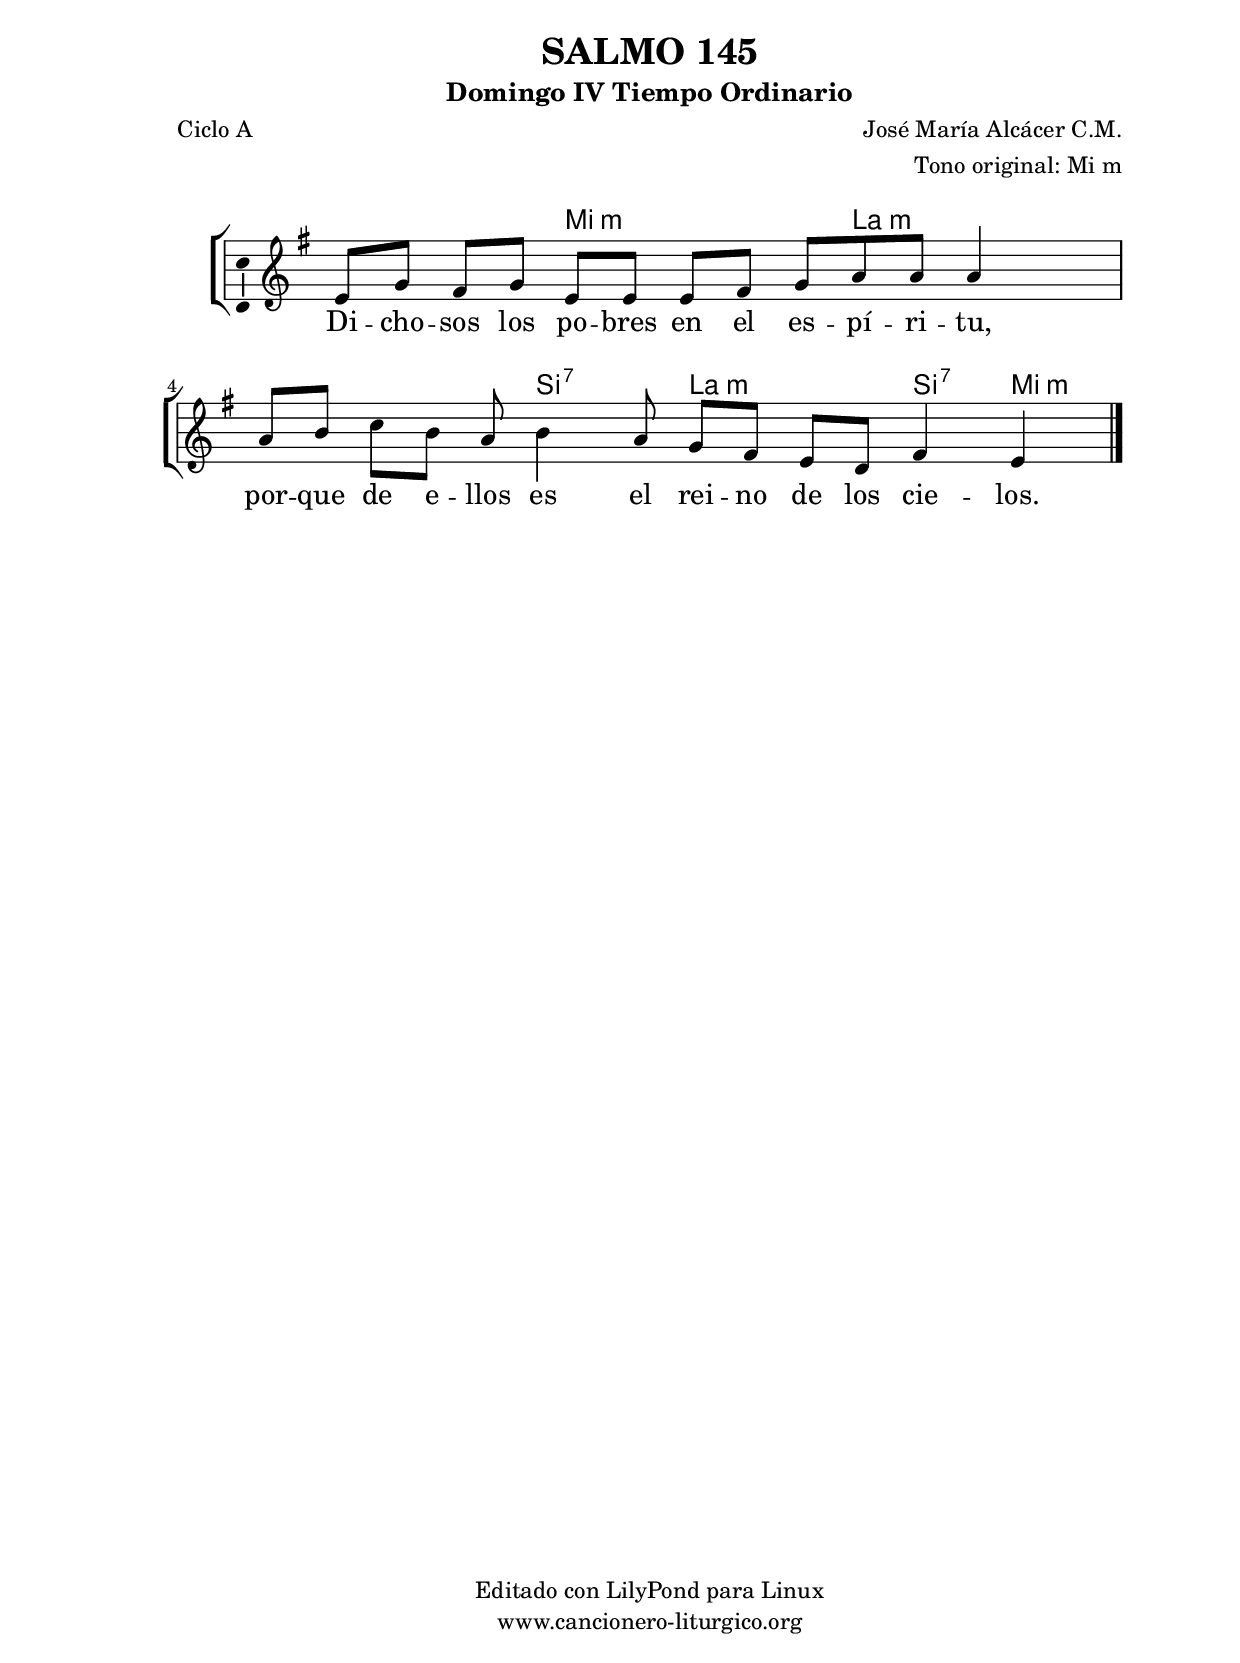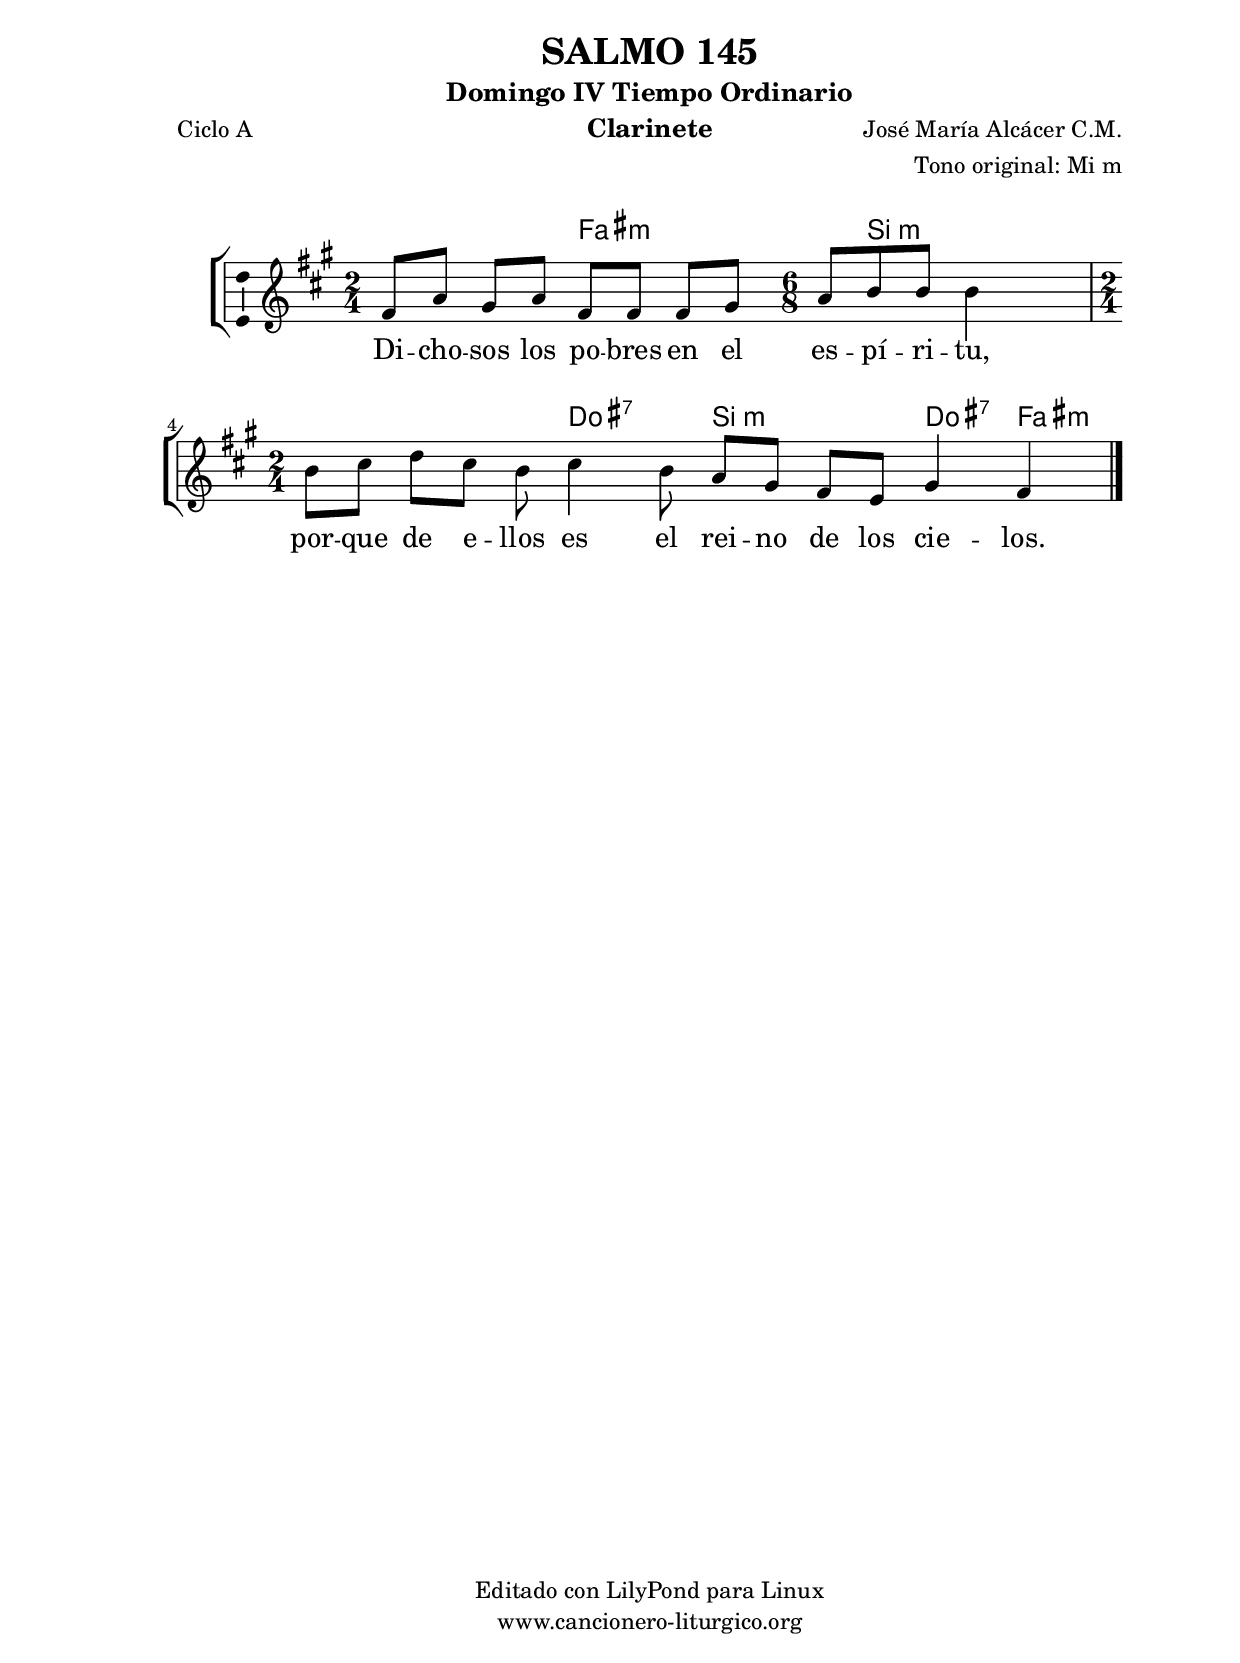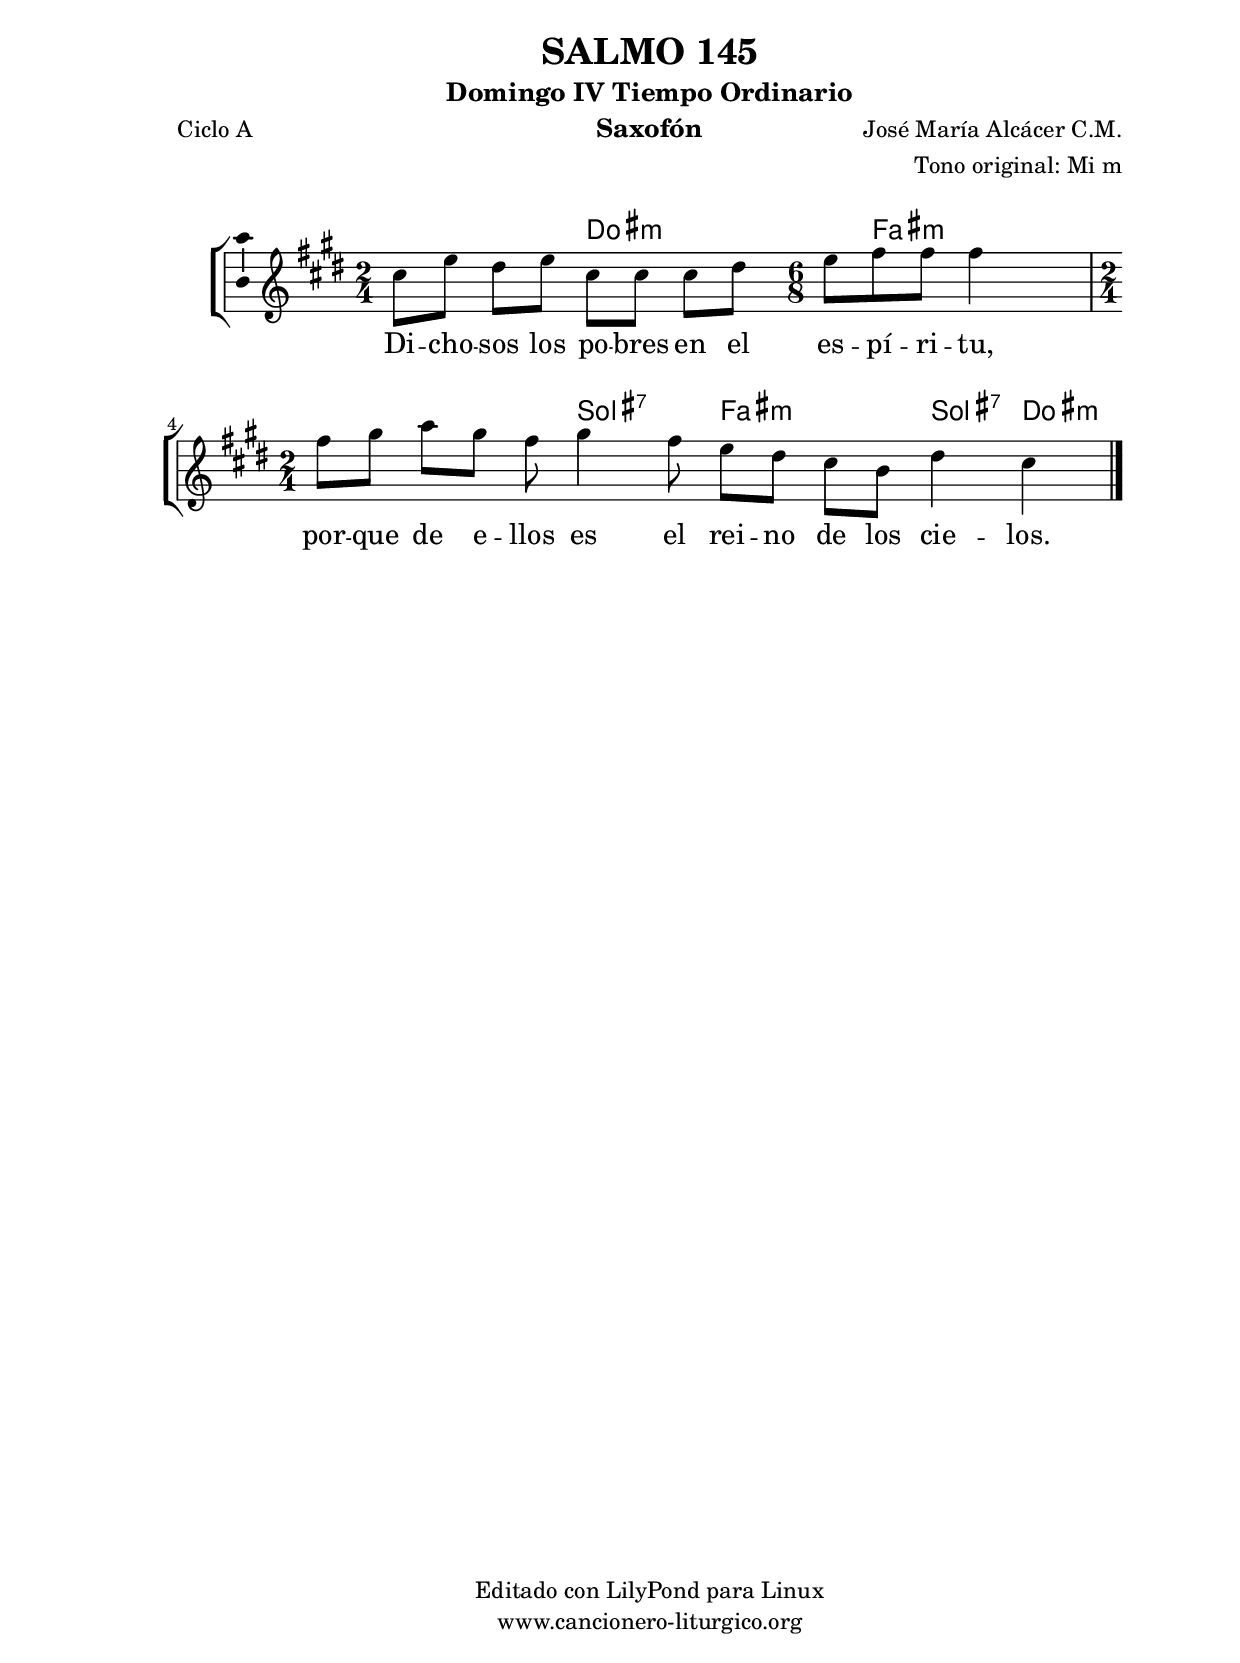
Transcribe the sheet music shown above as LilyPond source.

%
%para convertir .midi en .wav:
%timidity filename.midi -Ow -o finename.wav
%
%
%Para convertir de .wav a .mp3:
%lame -h -m j filename.wav
%
%
%para escuchar el midi:
%timidity nombrefichero.midi
%


%versión de lilypond para la que se ha escrito esta partitura:
\version "2.16.0"

	%Tamaño papel
	#(set-default-paper-size "a4")
	%Tamaño partitura
	#(set-global-staff-size 20)
	%No responde al pulsar sobre una nota
	#(ly:set-option 'point-and-click #f)

%parámetros del encabezamiento:
\header {
	title = "SALMO 145"
	subtitle = "Domingo IV Tiempo Ordinario"
	composer = "José María Alcácer C.M."
	poet = "Ciclo A"
	meter = ""
	arranger = "Tono original: Mi m"
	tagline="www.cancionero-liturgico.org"
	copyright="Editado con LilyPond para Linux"
	tiempo = "Ordinario"
	usos = "Salmo"
	letra = "Dichosos los pobres en el espíritu, porque de ellos es el reino de los cielos."
	}

%parámetros asociados al papel:
\paper  {
	oddHeaderMarkup = \markup {\fill-line { \on-the-fly #not-first-page \fromproperty #'header:title \on-the-fly #not-first-page \fromproperty #'header:composer }}
	evenHeaderMarkup = \markup {\fill-line { \fromproperty #'header:composer \fromproperty #'header:title }}
	#(set-paper-size "a4")
	print-page-number = ##f
	first-page-number = 1
	print-first-page-number = ##f
%	head-separation = 3.0 \cm
	top-margin = 2.0 \cm
	bottom-margin = 0.5\cm
%%%	bottom-margin = -1.0\cm
	left-margin = 3.0 \cm
	line-width = 16.0 \cm 
	indent = 8\mm
	interscoreline = 2.\mm
	between-system-space = 15\mm
%	para que las partituras no llenen la hoja:
	ragged-bottom = ##t
%	idem para la última hoja:
	ragged-last-bottom = ##f
%	para que las partituras llenen el ancho del papel:
	ragged-last = ##f
	after-title-space = 2.5 \cm
%page-count=1
%system-count=8

	%Flexible Vertical Spacing
%	markup-markup-spacing =
%	#'((basic-distance . 15) (minimum-distance . 15) (padding . 3))
	markup-system-spacing =
	#'((basic-distance . 15) (minimum-distance . 15) (padding . 3))
	system-system-spacing =
	#'((basic-distance . 15) (minimum-distance . 15) (padding . 3))
	score-system-spacing =
	#'((basic-distance . 15) (minimum-distance . 15) (padding . 5))
%	top-system-spacing = % header
%	#'((basic-distance . 8) (minimum-distance . 0) (padding . 3))
%	top-markup-spacing =
%	#'((basic-distance . 20) (minimum-distance . 20) (padding . 3))
	last-bottom-spacing = % footer
	#'((basic-distance . 5) (minimum-distance . 5) (padding . 3))
%	score-markup-spacing =
%	#'((basic-distance . 16) (minimum-distance . 13) (padding . 3))

	}


%parámetros que afectan a toda la partitura:
global =  {
	%clave de sol (G):
	\clef G
	%armadura:
%%%	\transpose  c d
	\key e \minor
	\tempo 4=70
	\set Score.tempoHideNote = ##t
	}


acordes = {
	\italianChords
	\chordmode {
%%%	\transpose  c d
{
s2
e2:m s8 a2:m s8
s4 a4:m s8 b4:7 s8 a2:m b4:7 e4:m

	}
	}
}


melodia = 
{
%%%	\transpose  c d
	\relative c'{

\time 2/4
e8 g fis g
\bar""
e8 e e fis
\bar""

\time 6/8
g8 a a a4 s8

\time 2/4
a8 b c b
\bar""
a8 b4 a8
\bar""
g8 fis e d
\bar""
fis4 e

	\bar "|."
	}
	}


texto = \lyricmode {
Di -- cho -- sos los po -- bres en el es -- pí -- ri -- tu,
por -- que de e -- llos es el rei -- no de los cie -- los.
	}


acordesStaff = \context ChordNames = acordesStaff <<
	\set chordChanges = ##t
	\acordes
	>>


vozStaff = \context Voice = vozStaff
\with {\consists "Ambitus_engraver"}
<<
%	\set Staff.instrumentName = ""
%	\set Staff.shortInstrumentName = ""
%	\set Staff.midiInstrument = #"clarinet"
%	\set Staff.midiInstrument = #"cello"
%	\set Staff.midiInstrument = #"flute"
	\set Staff.midiInstrument = #"electric guitar (jazz)"
%	\set Staff.midiInstrument = #"english horn"
%	\set Staff.midiInstrument = #"violin"
%	\set Staff.midiInstrument = #"glockenspiel"
	\set Staff.midiMinimumVolume = #0.7
	\set Staff.midiMaximumVolume = #0.9
	\global
	\melodia
	>>


textoStaff = \context Lyrics = textoStaff <<
	\lyricsto vozStaff \texto
	>>

\book {
	\score {
		\context ChoirStaff {
			\override StaffGroup.SystemStartBracket #'collapse-height = #1
			\override Score.SystemStartBar #'collapse-height = #1
			<<
			\acordesStaff
			\vozStaff
			\textoStaff
			>>
			}
		\layout {
	    		\context {
				\Staff
%%%				\remove Bar_engraver
				\remove "Time_signature_engraver"
				}
	    		\context {
				\Lyrics
				\override LyricText #'font-size = #2
				}
	   		 \context {
				\Score
				%fontSize = #3
				\override StaffSymbol #'staff-space = #(magstep +3)
				%\override Beam #'thickness = #0.55
				%\override SpacingSpanner #'spacing-increment = #1.0
				%\override Slur #'height-limit = #1.5
				}
			}
		}
	\score {
		\unfoldRepeats
		\context ChoirStaff {
			<<
			\acordesStaff
			\vozStaff
			>>
			}
		\midi {
	  		\context {
	  			\Score
				tempoWholesPerMinute = #(ly:make-moment 70 4)
				}
			}
		}
	}

%Partitura para clarinete
#(define output-suffix "C")
\book {
	\header{
		instrument = "Clarinete"
		}
	\score {
		\context ChoirStaff {
			\override StaffGroup.SystemStartBracket #'collapse-height = #1
			\override Score.SystemStartBar #'collapse-height = #1
\transpose c d
			<<
			\acordesStaff
			\vozStaff
			\textoStaff
			>>
			}
		\layout {
	    		\context {
				\Lyrics
				\override LyricText #'font-size = #2
				}
	   		 \context {
				\Score
				\override StaffSymbol #'staff-space = #(magstep +3)
				}
			}
		}
	}

%Partitura para saxofón
#(define output-suffix "S")
\book {
	\header{
		instrument = "Saxofón"
		}
	\score {
		\context ChoirStaff {
			\override StaffGroup.SystemStartBracket #'collapse-height = #1
			\override Score.SystemStartBar #'collapse-height = #1
\transpose c a
			<<
			\acordesStaff
			\vozStaff
			\textoStaff
			>>
			}
		\layout {
	    		\context {
				\Lyrics
				\override LyricText #'font-size = #2
				}
	   		 \context {
				\Score
				\override StaffSymbol #'staff-space = #(magstep +3)
				}
			}
		}
	}

